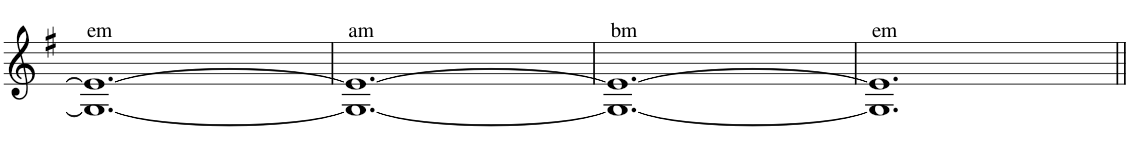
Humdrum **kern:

**kern
*part1
*staff1
*I"1
!!LO:PB:g=z
*clefG2
*k[f#]
*M12/8
=25
!LO:TX:a:t=em
1.G_ 1.e_
=26
!LO:TX:a:t=am
1.G_ 1.e_
=27
!LO:TX:a:t=bm
1.G_ 1.e_
=28
!LO:TX:a:t=em
1.G] 1.e]
=||
*-
